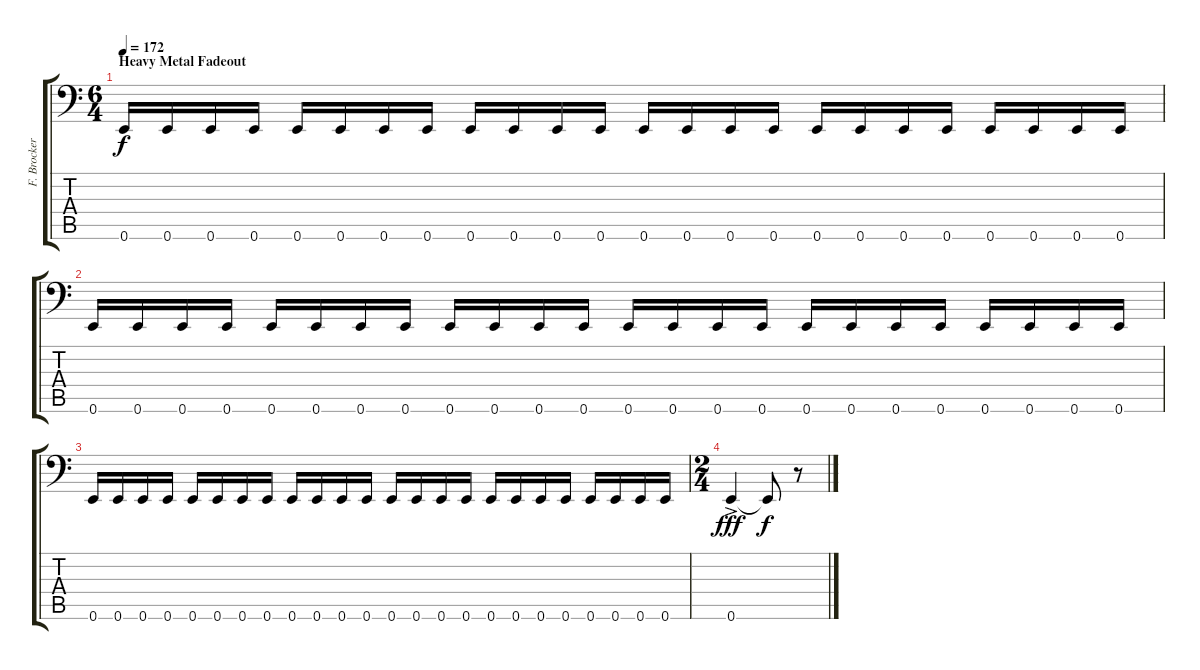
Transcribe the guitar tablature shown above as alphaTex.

\track ("F. Brockert (double)" "F. Brocker") {instrument electricbasspick}
\staff {score tabs}
\tuning (E3 B2 G2 D2 A1 E1) {hide}
\ts (6 4)
\section ("" "Heavy Metal Fadeout")
\tempo 172
\clef f4
\ks c
0.6.16{dy f} 0.6.16 0.6.16 0.6.16 0.6.16 0.6.16 0.6.16 0.6.16 0.6.16 0.6.16 0.6.16 0.6.16 0.6.16 0.6.16 0.6.16 0.6.16 0.6.16 0.6.16 0.6.16 0.6.16 0.6.16 0.6.16 0.6.16 0.6.16 |
0.6.16 0.6.16 0.6.16 0.6.16 0.6.16 0.6.16 0.6.16 0.6.16 0.6.16 0.6.16 0.6.16 0.6.16 0.6.16 0.6.16 0.6.16 0.6.16 0.6.16 0.6.16 0.6.16 0.6.16 0.6.16 0.6.16 0.6.16 0.6.16 |
0.6.16 0.6.16 0.6.16 0.6.16 0.6.16 0.6.16 0.6.16 0.6.16 0.6.16 0.6.16 0.6.16 0.6.16 0.6.16 0.6.16 0.6.16 0.6.16 0.6.16 0.6.16 0.6.16 0.6.16 0.6.16 0.6.16 0.6.16 0.6.16 |
\ts (2 4)
0.6{ac}.4{dy fff} 0.6{t}.8{dy f} r.8
